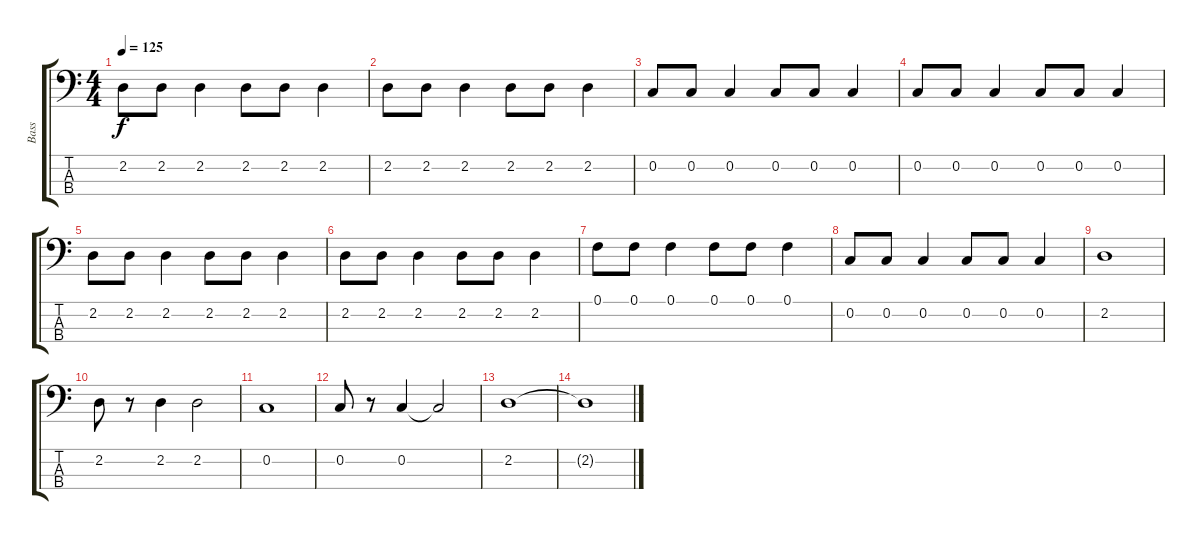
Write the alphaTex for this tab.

\track ("Bass" "Bass") {instrument electricbassfinger}
\staff {score tabs}
\tuning (F2 C2 G1 D1) {hide}
\ts (4 4)
\tempo 125
\clef f4
\ks c
2.2.8{dy f} 2.2.8 2.2.4 2.2.8 2.2.8 2.2.4 |
2.2.8 2.2.8 2.2.4 2.2.8 2.2.8 2.2.4 |
0.2.8 0.2.8 0.2.4 0.2.8 0.2.8 0.2.4 |
0.2.8 0.2.8 0.2.4 0.2.8 0.2.8 0.2.4 |
2.2.8 2.2.8 2.2.4 2.2.8 2.2.8 2.2.4 |
2.2.8 2.2.8 2.2.4 2.2.8 2.2.8 2.2.4 |
0.1.8 0.1.8 0.1.4 0.1.8 0.1.8 0.1.4 |
0.2.8 0.2.8 0.2.4 0.2.8 0.2.8 0.2.4 |
2.2.1 |
2.2.8 r.8 2.2.4 2.2.2 |
0.2.1 |
0.2.8 r.8 0.2.4 0.2{t}.2 |
2.2.1 |
2.2{t}.1
